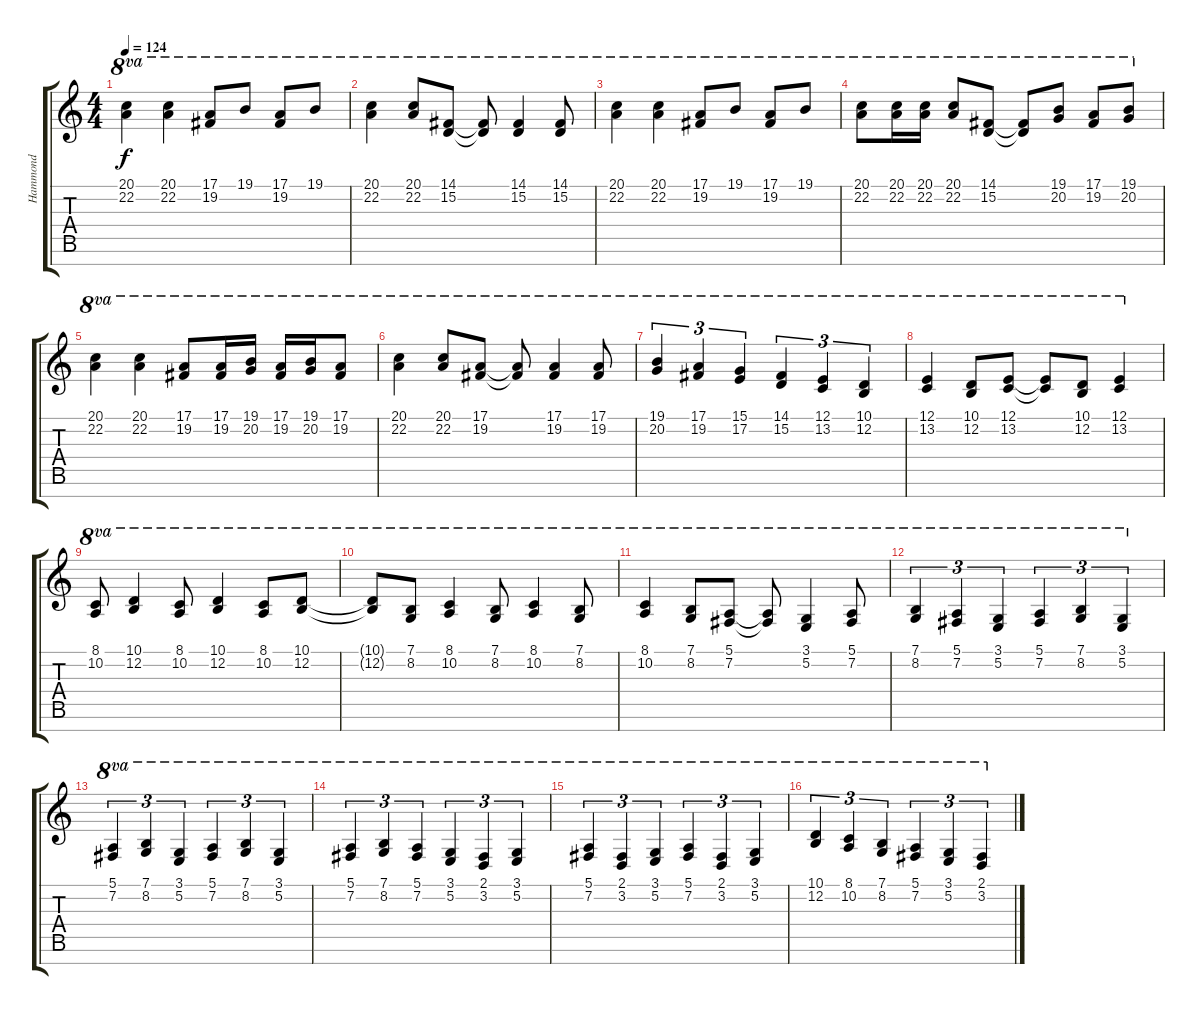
\track ("Hammond" "Hammond") {instrument drawbarorgan}
\staff {score tabs}
\tuning (E4 B3 G3 D3 A2 E2 B1) {hide}
\ts (4 4)
\tempo 124
\clef g2
\ks c
(20.1 22.2).4{ot 8va dy f} (20.1 22.2).4{ot 8va} (17.1 19.2).8{ot 8va} 19.1.8{ot 8va} (17.1 19.2).8{ot 8va} 19.1.8{ot 8va} |
(20.1 22.2).4{ot 8va} (20.1 22.2).8{ot 8va} (14.1 15.2).8{ot 8va} (14.1{t} 15.2{t}).8{ot 8va} (14.1 15.2).4{ot 8va} (14.1 15.2).8{ot 8va} |
(20.1 22.2).4{ot 8va} (20.1 22.2).4{ot 8va} (17.1 19.2).8{ot 8va} 19.1.8{ot 8va} (17.1 19.2).8{ot 8va} 19.1.8{ot 8va} |
(20.1 22.2).8{ot 8va} (20.1 22.2).16{ot 8va} (20.1 22.2).16{ot 8va} (20.1 22.2).8{ot 8va} (14.1 15.2).8{ot 8va} (14.1{t} 15.2{t}).8{ot 8va} (19.1 20.2).8{ot 8va} (17.1 19.2).8{ot 8va} (19.1 20.2).8{ot 8va} |
(20.1 22.2).4{ot 8va} (20.1 22.2).4{ot 8va} (17.1 19.2).8{ot 8va} (17.1 19.2).16{ot 8va} (19.1 20.2).16{ot 8va} (17.1 19.2).16{ot 8va} (19.1 20.2).16{ot 8va} (17.1 19.2).8{ot 8va} |
(20.1 22.2).4{ot 8va} (20.1 22.2).8{ot 8va} (17.1 19.2).8{ot 8va} (17.1{t} 19.2{t}).8{ot 8va} (17.1 19.2).4{ot 8va} (17.1 19.2).8{ot 8va} |
(19.1 20.2).4{tu (3 2) ot 8va} (17.1 19.2).4{tu (3 2) ot 8va} (15.1 17.2).4{tu (3 2) ot 8va} (14.1 15.2).4{tu (3 2) ot 8va} (12.1 13.2).4{tu (3 2) ot 8va} (10.1 12.2).4{tu (3 2) ot 8va} |
(12.1 13.2).4{ot 8va} (10.1 12.2).8{ot 8va} (12.1 13.2).8{ot 8va} (12.1{t} 13.2{t}).8{ot 8va} (10.1 12.2).8{ot 8va} (12.1 13.2).4{ot 8va} |
(8.1 10.2).8{ot 8va} (10.1 12.2).4{ot 8va} (8.1 10.2).8{ot 8va} (10.1 12.2).4{ot 8va} (8.1 10.2).8{ot 8va} (10.1 12.2).8{ot 8va} |
(10.1{t} 12.2{t}).8{ot 8va} (7.1 8.2).8{ot 8va} (8.1 10.2).4{ot 8va} (7.1 8.2).8{ot 8va} (8.1 10.2).4{ot 8va} (7.1 8.2).8{ot 8va} |
(8.1 10.2).4{ot 8va} (7.1 8.2).8{ot 8va} (5.1 7.2).8{ot 8va} (5.1{t} 7.2{t}).8{ot 8va} (3.1 5.2).4{ot 8va} (5.1 7.2).8{ot 8va} |
(7.1 8.2).4{tu (3 2) ot 8va} (5.1 7.2).4{tu (3 2) ot 8va} (3.1 5.2).4{tu (3 2) ot 8va} (5.1 7.2).4{tu (3 2) ot 8va} (7.1 8.2).4{tu (3 2) ot 8va} (3.1 5.2).4{tu (3 2) ot 8va} |
(5.1 7.2).4{tu (3 2) ot 8va} (7.1 8.2).4{tu (3 2) ot 8va} (3.1 5.2).4{tu (3 2) ot 8va} (5.1 7.2).4{tu (3 2) ot 8va} (7.1 8.2).4{tu (3 2) ot 8va} (3.1 5.2).4{tu (3 2) ot 8va} |
(5.1 7.2).4{tu (3 2) ot 8va} (7.1 8.2).4{tu (3 2) ot 8va} (5.1 7.2).4{tu (3 2) ot 8va} (3.1 5.2).4{tu (3 2) ot 8va} (2.1 3.2).4{tu (3 2) ot 8va} (3.1 5.2).4{tu (3 2) ot 8va} |
(5.1 7.2).4{tu (3 2) ot 8va} (2.1 3.2).4{tu (3 2) ot 8va} (3.1 5.2).4{tu (3 2) ot 8va} (5.1 7.2).4{tu (3 2) ot 8va} (2.1 3.2).4{tu (3 2) ot 8va} (3.1 5.2).4{tu (3 2) ot 8va} |
(10.1 12.2).4{tu (3 2) ot 8va} (8.1 10.2).4{tu (3 2) ot 8va} (7.1 8.2).4{tu (3 2) ot 8va} (5.1 7.2).4{tu (3 2) ot 8va} (3.1 5.2).4{tu (3 2) ot 8va} (2.1 3.2).4{tu (3 2) ot 8va}
